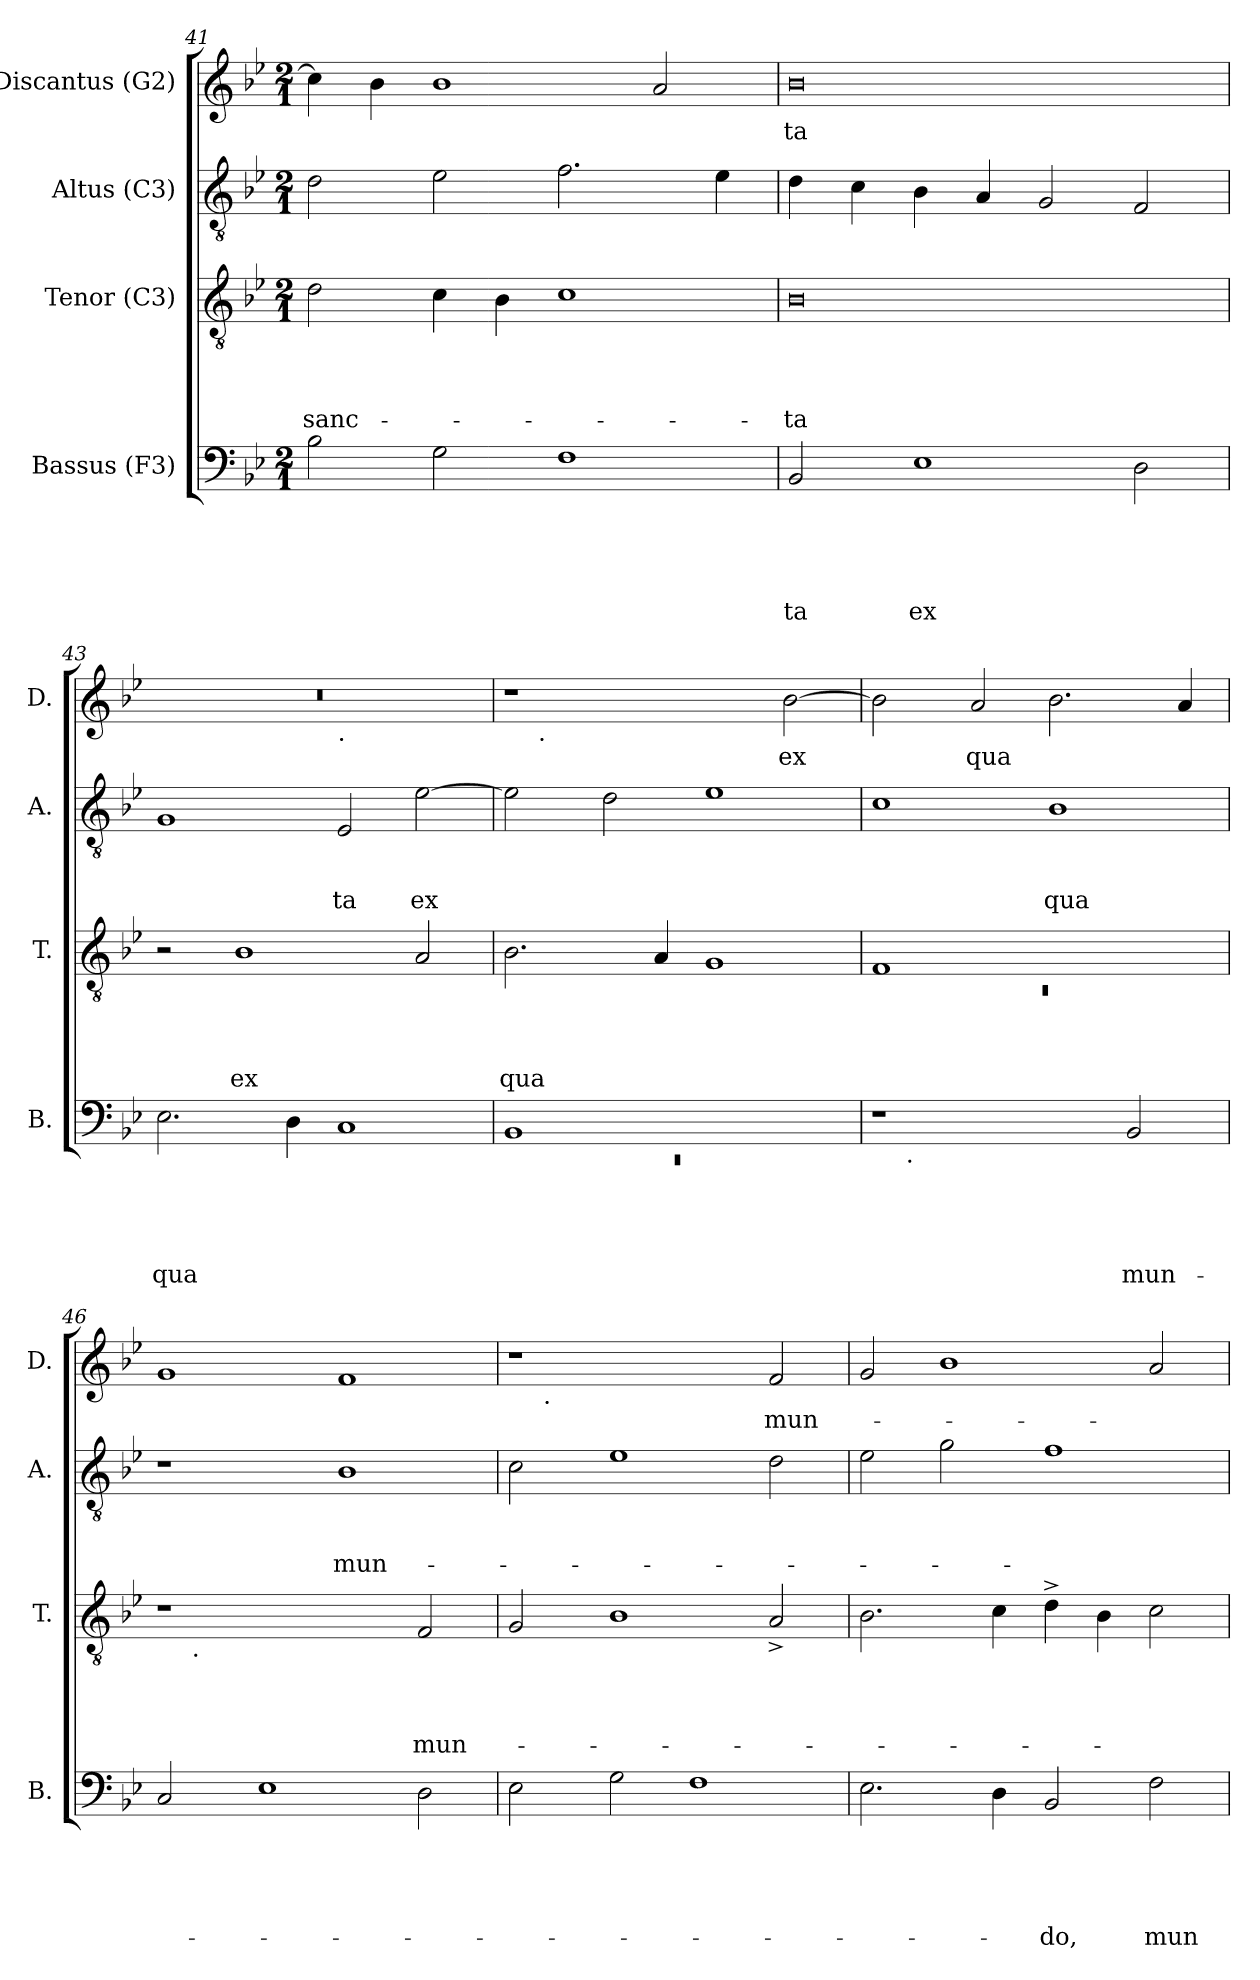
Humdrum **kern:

**kern	**text	**text	**text	**text	**text	**kern	**text	**text	**text	**text	**kern	**text	**text	**text	**kern	**text
*part4	*part4	*part4	*part4	*part4	*part4	*part3	*part3	*part3	*part3	*part3	*part2	*part2	*part2	*part2	*part1	*part1
*staff4	*staff4	*staff4	*staff4	*staff4	*staff4	*staff3	*staff3	*staff3	*staff3	*staff3	*staff2	*staff2	*staff2	*staff2	*staff1	*staff1
*I"Bassus (F3)	*	*	*	*	*	*I"Tenor (C3)	*	*	*	*	*I"Altus (C3)	*	*	*	*I"Discantus (G2)	*
*I'B.	*	*	*	*	*	*I'T.	*	*	*	*	*I'A.	*	*	*	*I'D.	*
*clefF4	*	*	*	*	*	*clefGv2	*	*	*	*	*clefGv2	*	*	*	*clefG2	*
*k[b-e-]	*	*	*	*	*	*k[b-e-]	*	*	*	*	*k[b-e-]	*	*	*	*k[b-e-]	*
*B-:	*	*	*	*	*	*B-:	*	*	*	*	*B-:	*	*	*	*B-:	*
*M2/1	*	*	*	*	*	*M2/1	*	*	*	*	*M2/1	*	*	*	*M2/1	*
=41	=41	=41	=41	=41	=41	=41	=41	=41	=41	=41	=41	=41	=41	=41	=41	=41
!	!	!	!	!	!	!	!	!	!	!LO:LY:b	!	!	!	!	!	!
2B-\	.	.	.	.	.	2d\	.	.	.	sanc-	2d\	.	.	.	4cc\]	.
.	.	.	.	.	.	.	.	.	.	.	.	.	.	.	4b-\	.
2G\	.	.	.	.	.	4c\	.	.	.	.	2e-\	.	.	.	1b-	.
.	.	.	.	.	.	4B-\	.	.	.	.	.	.	.	.	.	.
1F	.	.	.	.	.	1c	.	.	.	.	2.f\	.	.	.	.	.
.	.	.	.	.	.	.	.	.	.	.	.	.	.	.	2a/	.
.	.	.	.	.	.	.	.	.	.	.	4e-\	.	.	.	.	.
=42	=42	=42	=42	=42	=42	=42	=42	=42	=42	=42	=42	=42	=42	=42	=42	=42
!	!	!	!	!	!LO:LY:b	!	!	!	!	!LO:LY:b:rj	!	!	!	!	!	!LO:LY:b:rj
2BB-/	.	.	.	.	-ta	0B-	.	.	.	-ta	4d\	.	.	.	0b-	-ta
.	.	.	.	.	.	.	.	.	.	.	4c\	.	.	.	.	.
!	!	!	!	!	!LO:LY:b	!	!	!	!	!	!	!	!	!	!	!
1E-	.	.	.	.	ex	.	.	.	.	.	4B-\	.	.	.	.	.
.	.	.	.	.	.	.	.	.	.	.	4A/	.	.	.	.	.
.	.	.	.	.	.	.	.	.	.	.	2G/	.	.	.	.	.
2D\	.	.	.	.	.	.	.	.	.	.	2F/	.	.	.	.	.
!!LO:LB:g=z
=43	=43	=43	=43	=43	=43	=43	=43	=43	=43	=43	=43	=43	=43	=43	=43	=43
!	!	!	!	!	!LO:LY:b	!	!	!	!	!	!	!	!	!	!	!
*	*	*	*	*	*	*	*	*	*	*	*	*	*	*	*^	*
2.E-\	.	.	.	.	qua	2r	.	.	.	.	1G	.	.	.	0r	1ryy	.
!	!	!	!	!	!	!	!	!	!	!LO:LY:b	!	!	!	!	!	!	!
.	.	.	.	.	.	1B-	.	.	.	ex	.	.	.	.	.	.	.
4D\	.	.	.	.	.	.	.	.	.	.	.	.	.	.	.	.	.
!	!	!	!	!	!	!	!	!	!	!	!	!	!	!	!	!LO:TX:b:t=.	!
!	!	!	!	!	!	!	!	!	!	!	!	!	!	!LO:LY:b	!	!	!
1C	.	.	.	.	.	.	.	.	.	.	2E-/	.	.	-ta	.	1ryy	.
!	!	!	!	!	!	!	!	!	!	!	!	!	!	!LO:LY:b	!	!	!
.	.	.	.	.	.	2A/	.	.	.	.	[>2e-\	.	.	ex	.	.	.
=44	=44	=44	=44	=44	=44	=44	=44	=44	=44	=44	=44	=44	=44	=44	=44	=44	=44
*^	*	*	*	*	*	*	*	*	*	*	*	*	*	*	*	*	*
!	!LO:N:vis=1	!	!	!	!	!	!	!	!	!	!LO:LY:b	!	!	!	!	!	!	!
1BB-	0rEE	.	.	.	.	.	2.B-\	.	.	.	qua	2e-\]	.	.	.	1r	8ryy	.
!	!	!	!	!	!	!	!	!	!	!	!	!	!	!	!	!	!LO:TX:b:t=.	!
.	.	.	.	.	.	.	.	.	.	.	.	.	.	.	.	.	1...ryy	.
.	.	.	.	.	.	.	.	.	.	.	.	2d\	.	.	.	.	.	.
.	.	.	.	.	.	.	4A/	.	.	.	.	.	.	.	.	.	.	.
1ryy	.	.	.	.	.	.	1G	.	.	.	.	1e-	.	.	.	2ryy	.	.
!	!	!	!	!	!	!	!	!	!	!	!	!	!	!	!	!	!	!LO:LY:b
.	.	.	.	.	.	.	.	.	.	.	.	.	.	.	.	[>2b-\	.	ex
=45	=45	=45	=45	=45	=45	=45	=45	=45	=45	=45	=45	=45	=45	=45	=45	=45	=45	=45
*	*	*	*	*	*	*	*^	*	*	*	*	*	*	*	*	*	*	*
!	!	!	!	!	!	!	!	!LO:N:vis=1	!	!	!	!	!	!	!	!	!	!	!
*	*	*	*	*	*	*	*	*	*	*	*	*	*	*	*	*	*v	*v	*
1r	8ryy	.	.	.	.	.	1F	0rC	.	.	.	.	1c	.	.	.	2b-\]	.
!	!LO:TX:b:t=.	!	!	!	!	!	!	!	!	!	!	!	!	!	!	!	!	!
.	1...ryy	.	.	.	.	.	.	.	.	.	.	.	.	.	.	.	.	.
!	!	!	!	!	!	!	!	!	!	!	!	!	!	!	!	!	!	!LO:LY:b
.	.	.	.	.	.	.	.	.	.	.	.	.	.	.	.	.	2a/	qua
!	!	!	!	!	!	!	!	!	!	!	!	!	!	!	!	!LO:LY:b	!	!
2ryy	.	.	.	.	.	.	1ryy	.	.	.	.	.	1B-	.	.	qua	2.b-\	.
!	!	!	!	!	!	!LO:LY:b	!	!	!	!	!	!	!	!	!	!	!	!
2BB-/	.	.	.	.	.	mun-	.	.	.	.	.	.	.	.	.	.	.	.
.	.	.	.	.	.	.	.	.	.	.	.	.	.	.	.	.	4a/	.
*v	*v	*	*	*	*	*	*	*	*	*	*	*	*	*	*	*	*	*
=46	=46	=46	=46	=46	=46	=46	=46	=46	=46	=46	=46	=46	=46	=46	=46	=46	=46
2C/	.	.	.	.	.	1r	8ryy	.	.	.	.	1r	.	.	.	1g	.
!	!	!	!	!	!	!	!LO:TX:b:t=.	!	!	!	!	!	!	!	!	!	!
.	.	.	.	.	.	.	1...ryy	.	.	.	.	.	.	.	.	.	.
1E-	.	.	.	.	.	.	.	.	.	.	.	.	.	.	.	.	.
!	!	!	!	!	!	!	!	!	!	!	!	!	!	!	!LO:LY:b	!	!
.	.	.	.	.	.	2ryy	.	.	.	.	.	1B-	.	.	mun-	1f	.
!	!	!	!	!	!	!	!	!	!	!	!LO:LY:b	!	!	!	!	!	!
2D\	.	.	.	.	.	2F/	.	.	.	.	mun-	.	.	.	.	.	.
*	*	*	*	*	*	*v	*v	*	*	*	*	*	*	*	*	*	*
=47	=47	=47	=47	=47	=47	=47	=47	=47	=47	=47	=47	=47	=47	=47	=47	=47
*	*	*	*	*	*	*	*	*	*	*	*	*	*	*	*^	*
2E-\	.	.	.	.	.	2G/	.	.	.	.	2c\	.	.	.	1r	8ryy	.
!	!	!	!	!	!	!	!	!	!	!	!	!	!	!	!	!LO:TX:b:t=.	!
.	.	.	.	.	.	.	.	.	.	.	.	.	.	.	.	1...ryy	.
2G\	.	.	.	.	.	1B-	.	.	.	.	1e-	.	.	.	.	.	.
1F	.	.	.	.	.	.	.	.	.	.	.	.	.	.	2ryy	.	.
!	!	!	!	!	!	!	!	!	!	!	!	!	!	!	!	!	!LO:LY:b
.	.	.	.	.	.	2A^</	.	.	.	.	2d\	.	.	.	2f/	.	mun-
*	*	*	*	*	*	*	*	*	*	*	*	*	*	*	*v	*v	*
!!LO:PB:g=z
=48	=48	=48	=48	=48	=48	=48	=48	=48	=48	=48	=48	=48	=48	=48	=48	=48
2.E-\	.	.	.	.	.	2.B-\	.	.	.	.	2e-\	.	.	.	2g/	.
.	.	.	.	.	.	.	.	.	.	.	2g\	.	.	.	1b-	.
4D\	.	.	.	.	.	4c\	.	.	.	.	.	.	.	.	.	.
!	!	!	!	!	!LO:LY:b	!	!	!	!	!	!	!	!	!	!	!
2BB-/	.	.	.	.	-do,	4d^>\	.	.	.	.	1f	.	.	.	.	.
.	.	.	.	.	.	4B-\	.	.	.	.	.	.	.	.	.	.
!	!	!	!	!	!LO:LY:b	!	!	!	!	!	!	!	!	!	!	!
2F\	.	.	.	.	mun-	2c\	.	.	.	.	.	.	.	.	2a/	.
=	=	=	=	=	=	=	=	=	=	=	=	=	=	=	=	=
*-	*-	*-	*-	*-	*-	*-	*-	*-	*-	*-	*-	*-	*-	*-	*-	*-
